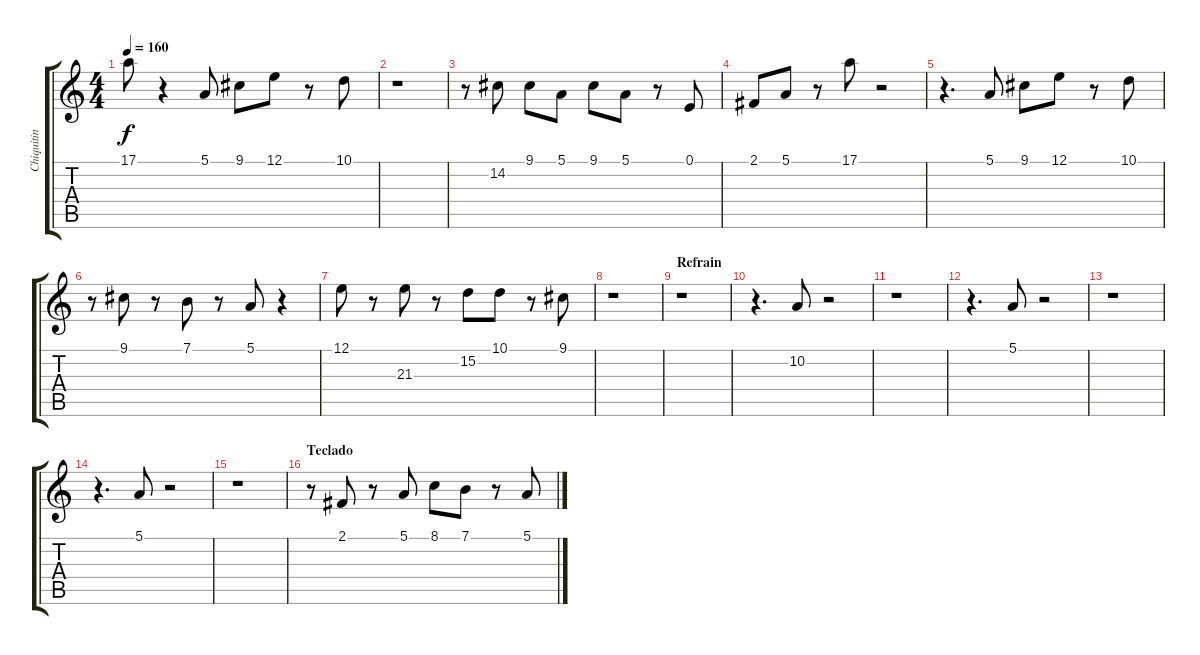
\track ("Chiquitin" "Chiquitin") {instrument trumpet}
\staff {score tabs}
\tuning (E4 B3 G3 D3 A2 E2) {hide}
\ts (4 4)
\tempo 160
\clef g2
\ks c
17.1.8{dy f} r.4 5.1.8 9.1.8 12.1.8 r.8 10.1.8 |
r.1 |
r.8 14.2.8 9.1.8 5.1.8 9.1.8 5.1.8 r.8 0.1.8 |
2.1.8 5.1.8 r.8 17.1.8 r.2 |
r.4{d} 5.1.8 9.1.8 12.1.8 r.8 10.1.8 |
r.8 9.1.8 r.8 7.1.8 r.8 5.1.8 r.4 |
12.1.8 r.8 21.3.8 r.8 15.2.8 10.1.8 r.8 9.1.8 |
r.1 |
\section ("" "Refrain")
r.1 |
r.4{d} 10.2.8 r.2 |
r.1 |
r.4{d} 5.1.8 r.2 |
r.1 |
r.4{d} 5.1.8 r.2 |
r.1 |
\section ("" "Teclado")
r.8 2.1.8 r.8 5.1.8 8.1.8 7.1.8 r.8 5.1.8
